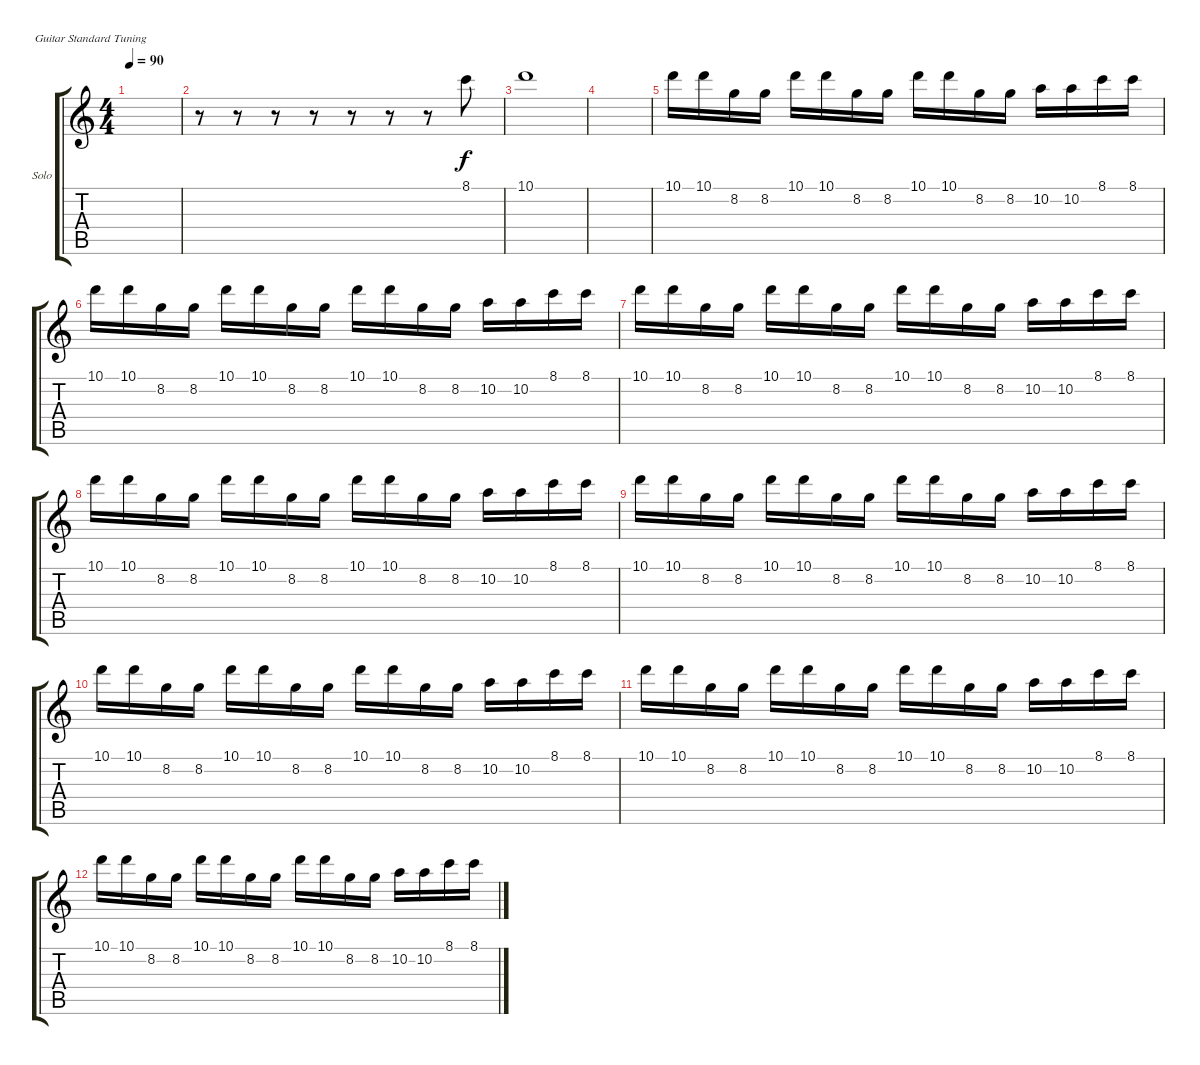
\defaultSystemsLayout 4
\bracketExtendMode groupsimilarinstruments
\firstSystemTrackNameOrientation horizontal
\otherSystemsTrackNameOrientation horizontal
\track ("Solo" "Solo") {instrument distortionguitar}
\staff {score tabs}
\tuning (E4 B3 G3 D3 A2 E2)
\ts (4 4)
\tempo 90
\clef g2
\ks c
|
r.8 r.8 r.8 r.8 r.8 r.8 r.8 8.1.8 |
10.1.1 |
|
10.1.16 10.1.16 8.2.16 8.2.16 10.1.16 10.1.16 8.2.16 8.2.16 10.1.16 10.1.16 8.2.16 8.2.16 10.2.16 10.2.16 8.1.16 8.1.16 |
10.1.16 10.1.16 8.2.16 8.2.16 10.1.16 10.1.16 8.2.16 8.2.16 10.1.16 10.1.16 8.2.16 8.2.16 10.2.16 10.2.16 8.1.16 8.1.16 |
10.1.16 10.1.16 8.2.16 8.2.16 10.1.16 10.1.16 8.2.16 8.2.16 10.1.16 10.1.16 8.2.16 8.2.16 10.2.16 10.2.16 8.1.16 8.1.16 |
10.1.16 10.1.16 8.2.16 8.2.16 10.1.16 10.1.16 8.2.16 8.2.16 10.1.16 10.1.16 8.2.16 8.2.16 10.2.16 10.2.16 8.1.16 8.1.16 |
10.1.16 10.1.16 8.2.16 8.2.16 10.1.16 10.1.16 8.2.16 8.2.16 10.1.16 10.1.16 8.2.16 8.2.16 10.2.16 10.2.16 8.1.16 8.1.16 |
10.1.16 10.1.16 8.2.16 8.2.16 10.1.16 10.1.16 8.2.16 8.2.16 10.1.16 10.1.16 8.2.16 8.2.16 10.2.16 10.2.16 8.1.16 8.1.16 |
10.1.16 10.1.16 8.2.16 8.2.16 10.1.16 10.1.16 8.2.16 8.2.16 10.1.16 10.1.16 8.2.16 8.2.16 10.2.16 10.2.16 8.1.16 8.1.16 |
10.1.16 10.1.16 8.2.16 8.2.16 10.1.16 10.1.16 8.2.16 8.2.16 10.1.16 10.1.16 8.2.16 8.2.16 10.2.16 10.2.16 8.1.16 8.1.16
